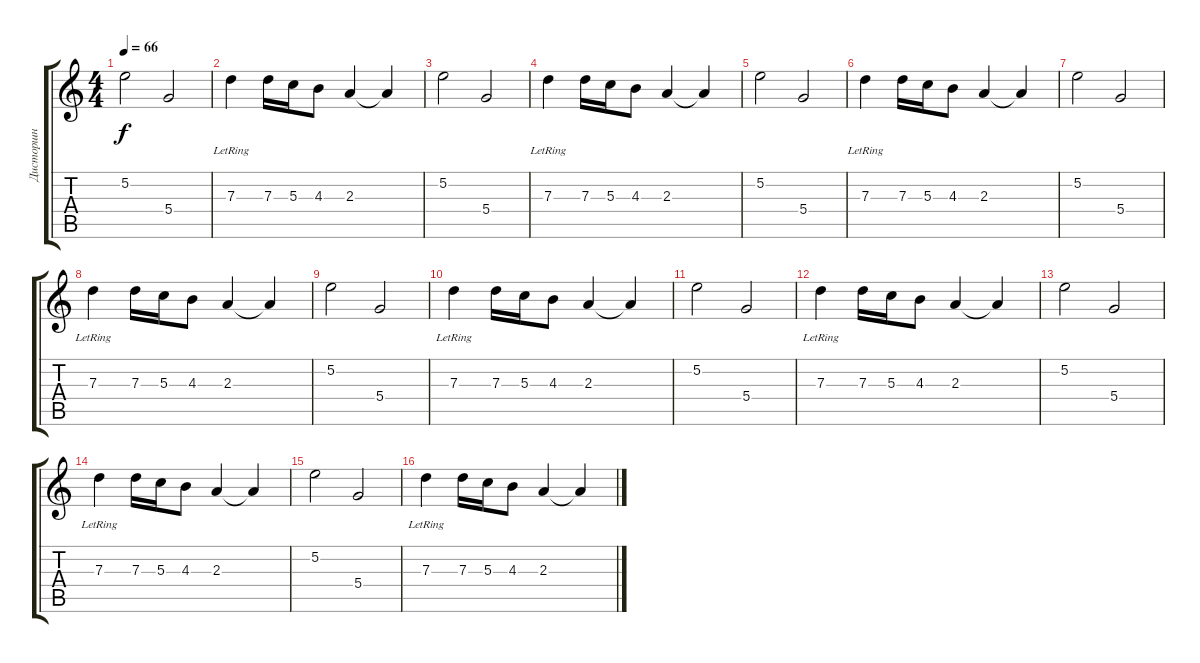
\track ("Дисторшн" "Дисторшн") {instrument distortionguitar}
\staff {score tabs}
\tuning (E4 B3 G3 D3 A2 E2) {hide}
\ts (4 4)
\tempo 66
\clef g2
\ks c
5.2.2{dy f} 5.4.2 |
7.3{lr}.4 7.3.16 5.3.16 4.3.8 2.3.4 2.3{t}.4 |
5.2.2 5.4.2 |
7.3{lr}.4 7.3.16 5.3.16 4.3.8 2.3.4 2.3{t}.4 |
5.2.2 5.4.2 |
7.3{lr}.4 7.3.16 5.3.16 4.3.8 2.3.4 2.3{t}.4 |
5.2.2 5.4.2 |
7.3{lr}.4 7.3.16 5.3.16 4.3.8 2.3.4 2.3{t}.4 |
5.2.2 5.4.2 |
7.3{lr}.4 7.3.16 5.3.16 4.3.8 2.3.4 2.3{t}.4 |
5.2.2 5.4.2 |
7.3{lr}.4 7.3.16 5.3.16 4.3.8 2.3.4 2.3{t}.4 |
5.2.2 5.4.2 |
7.3{lr}.4 7.3.16 5.3.16 4.3.8 2.3.4 2.3{t}.4 |
5.2.2 5.4.2 |
7.3{lr}.4 7.3.16 5.3.16 4.3.8 2.3.4 2.3{t}.4
